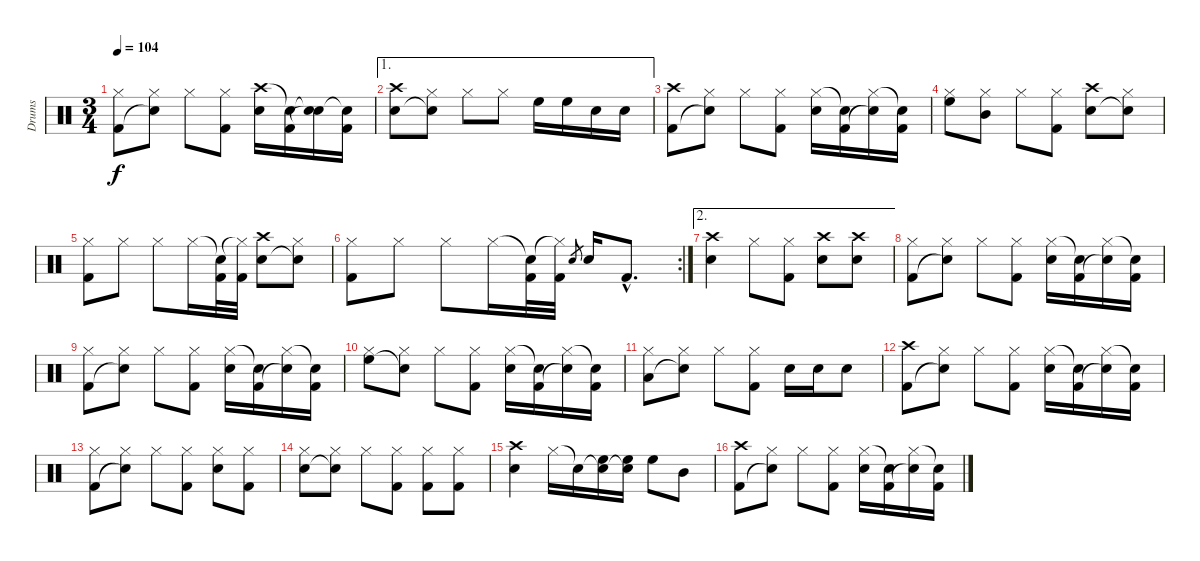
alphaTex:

\track ("Drums" "Drums") {instrument percussion}
\staff {score}
\articulation defaults
\ts (3 4)
\tempo 104
\clef neutral
\ks c
("Hi-Hat (closed)" "Kick (hit) 2").8{dy f} ("Hi-Hat (closed)" "Snare (hit)"{t}).8 "Hi-Hat (closed)".8 ("Hi-Hat (closed)" "Kick (hit) 2").8 ("Crash high (hit)" "Snare (hit) 2").16 ("Snare (hit)"{t} "Kick (hit) 2").16 ("Snare (hit)"{t} "Snare (hit)"{t}).16 ("Snare (hit)"{t} "Kick (hit) 2").16 |
\ae 1
("Crash high (hit)" "Snare (hit) 2").8 ("Hi-Hat (closed)" "Snare (hit)"{t}).8 "Hi-Hat (closed)".8 "Hi-Hat (closed)".8 "High Floor Tom (hit)".16 "High Floor Tom (hit)".16 "Snare (hit) 2".16 "Snare (hit) 2".16 |
("Crash high (hit)" "Kick (hit) 2").8 ("Hi-Hat (closed)" "Snare (hit)"{t}).8 "Hi-Hat (closed)".8 ("Hi-Hat (closed)" "Kick (hit) 2").8 ("Hi-Hat (closed)" "Snare (hit) 2").16 ("Snare (hit)"{t} "Kick (hit) 2").16 ("Hi-Hat (closed)" "Snare (hit)"{t}).16 ("Snare (hit)"{t} "Kick (hit) 2").16 |
("Hi-Hat (closed)" "High Floor Tom (hit)").8 ("Hi-Hat (closed)" "Mid Tom (hit)").8 "Hi-Hat (closed)".8 ("Hi-Hat (closed)" "Kick (hit) 2").8 ("Crash high (hit)" "Snare (hit) 2").8 ("Hi-Hat (closed)" "Snare (hit)"{t}).8 |
("Hi-Hat (closed)" "Kick (hit) 2").8 "Hi-Hat (closed)".8 "Hi-Hat (closed)".8 "Hi-Hat (closed)".16 ("Snare (hit)"{t} "Kick (hit) 2").32 ("Hi-Hat (closed)"{t} "Kick (hit) 2").32 ("Crash high (hit)" "Snare (hit) 2").8 ("Hi-Hat (closed)" "Snare (hit)"{t}).8 |
\rc 2
("Hi-Hat (closed)" "Kick (hit) 2").8 "Hi-Hat (closed)".8 "Hi-Hat (closed)".8 "Hi-Hat (closed)".16 ("Snare (hit)"{t} "Kick (hit) 2").32 ("Hi-Hat (closed)"{t} "Kick (hit) 2").32 "Snare (hit) 2".8{gr} "Snare (hit) 2".16 "Kick (hit) 2"{hac}.8{d} |
\ae 2
("Crash high (hit)" "Snare (hit) 2").4 "Hi-Hat (closed)".8 ("Hi-Hat (closed)" "Kick (hit) 2").8 ("Crash high (hit)" "Snare (hit) 2").8 ("Crash high (hit)" "Snare (hit) 2").8 |
("Hi-Hat (closed)" "Kick (hit) 2").8 ("Hi-Hat (closed)" "Snare (hit)"{t}).8 "Hi-Hat (closed)".8 ("Hi-Hat (closed)" "Kick (hit) 2").8 ("Hi-Hat (closed)" "Snare (hit) 2").16 ("Snare (hit)"{t} "Kick (hit) 2").16 ("Hi-Hat (closed)" "Snare (hit)"{t}).16 ("Snare (hit)"{t} "Kick (hit) 2").16 |
("Hi-Hat (closed)" "Kick (hit) 2").8 ("Hi-Hat (closed)" "Snare (hit)"{t}).8 "Hi-Hat (closed)".8 ("Hi-Hat (closed)" "Kick (hit) 2").8 ("Hi-Hat (closed)" "Snare (hit) 2").16 ("Snare (hit)"{t} "Kick (hit) 2").16 ("Hi-Hat (closed)" "Snare (hit)"{t}).16 ("Snare (hit)"{t} "Kick (hit) 2").16 |
("Hi-Hat (closed)" "High Floor Tom (hit)").8 ("Hi-Hat (closed)" "Snare (hit)"{t}).8 "Hi-Hat (closed)".8 ("Hi-Hat (closed)" "Kick (hit) 2").8 ("Hi-Hat (closed)" "Snare (hit) 2").16 ("Snare (hit)"{t} "Kick (hit) 2").16 ("Hi-Hat (closed)" "Snare (hit)"{t}).16 ("Snare (hit)"{t} "Kick (hit) 2").16 |
("Hi-Hat (closed)" "Low Tom (hit)").8 ("Hi-Hat (closed)" "Snare (hit)"{t}).8 "Hi-Hat (closed)".8 ("Hi-Hat (closed)" "Kick (hit) 2").8 "Snare (hit) 2".16 "Snare (hit) 2".16 "Snare (hit) 2".8 |
("Crash high (hit)" "Kick (hit) 2").8 ("Hi-Hat (closed)" "Snare (hit)"{t}).8 "Hi-Hat (closed)".8 ("Hi-Hat (closed)" "Kick (hit) 2").8 ("Hi-Hat (closed)" "Snare (hit) 2").16 ("Snare (hit)"{t} "Kick (hit) 2").16 ("Hi-Hat (closed)" "Snare (hit)"{t}).16 ("Snare (hit)"{t} "Kick (hit) 2").16 |
("Hi-Hat (closed)" "Kick (hit) 2").8 ("Hi-Hat (closed)" "Snare (hit)"{t}).8 "Hi-Hat (closed)".8 ("Hi-Hat (closed)" "Kick (hit) 2").8 ("Hi-Hat (closed)" "Snare (hit) 2").8 ("Hi-Hat (closed)" "Kick (hit) 2").8 |
("Hi-Hat (closed)" "Snare (hit) 2").8 ("Hi-Hat (closed)" "Snare (hit)"{t}).8 "Hi-Hat (closed)".8 ("Hi-Hat (closed)" "Kick (hit) 2").8 ("Hi-Hat (closed)" "Kick (hit) 2").8 ("Hi-Hat (closed)" "Kick (hit) 2").8 |
("Crash high (hit)" "Snare (hit) 2").4 "Hi-Hat (closed)".16 "Snare (hit)"{t}.16 ("Snare (hit)"{t} "High Floor Tom (hit)").16 ("Snare (hit)"{t} "High Floor Tom (hit)").16 "High Floor Tom (hit)".8 "Mid Tom (hit)".8 |
("Crash high (hit)" "Kick (hit) 2").8 ("Hi-Hat (closed)" "Snare (hit)"{t}).8 "Hi-Hat (closed)".8 ("Hi-Hat (closed)" "Kick (hit) 2").8 ("Hi-Hat (closed)" "Snare (hit) 2").16 ("Snare (hit)"{t} "Kick (hit) 2").16 ("Hi-Hat (closed)" "Snare (hit)"{t}).16 ("Snare (hit)"{t} "Kick (hit) 2").16
